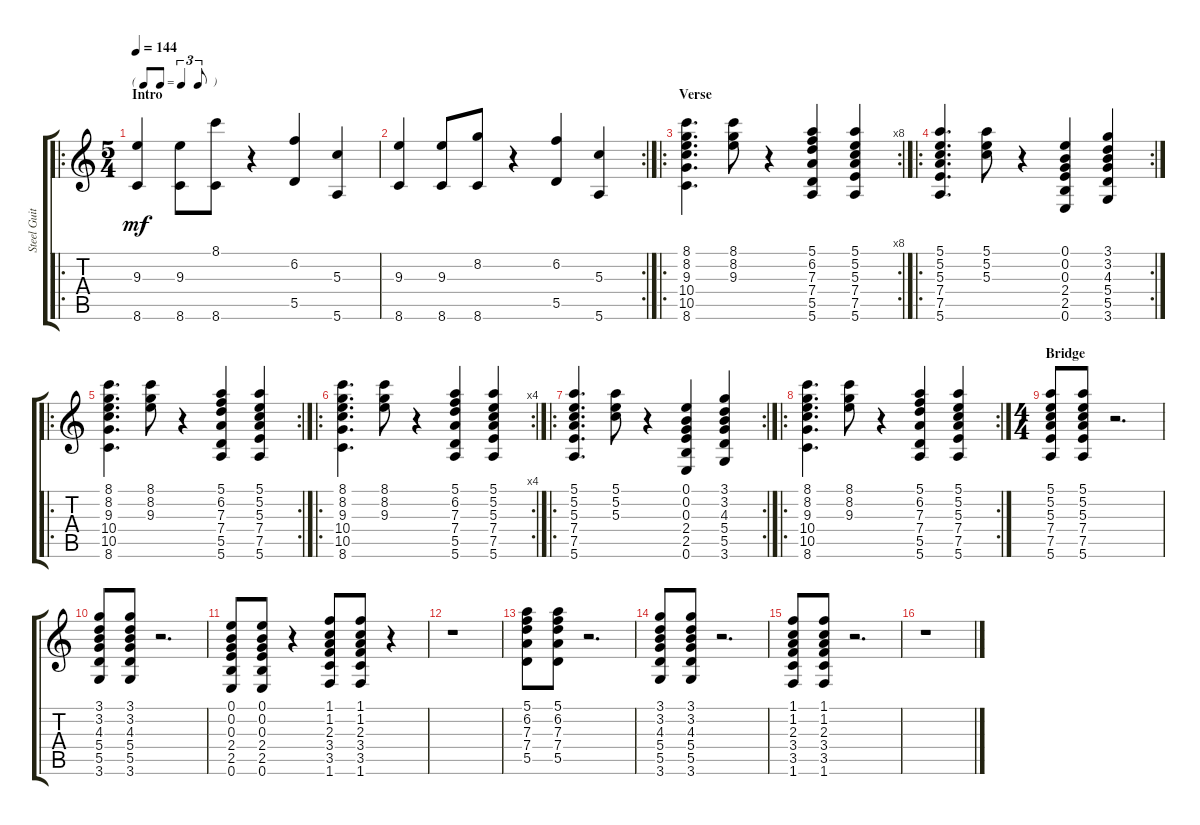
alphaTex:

\track ("Steel Guitar" "Steel Guit") {instrument acousticguitarsteel}
\staff {score tabs}
\tuning (E4 B3 G3 D3 A2 E2) {hide}
\ro
\ts (5 4)
\tf triplet8th
\section ("" "Intro")
\tempo 144
\clef g2
\ks c
(9.3 8.6).4{dy mf instrument acousticguitarsteel} (9.3 8.6).8 (8.1 8.6).8 r.4 (6.2 5.5).4 (5.3 5.6).4 |
\rc 2
(9.3 8.6).4 (9.3 8.6).8 (8.2 8.6).8 r.4 (6.2 5.5).4 (5.3 5.6).4 |
\ro
\rc 8
\section ("" "Verse")
(8.1 8.2 9.3 10.4 10.5 8.6).4{d} (8.1 8.2 9.3).8 r.4 (5.1 6.2 7.3 7.4 5.5 5.6).4 (5.1 5.2 5.3 7.4 7.5 5.6).4 |
\ro
\rc 2
(5.1 5.2 5.3 7.4 7.5 5.6).4{d} (5.1 5.2 5.3).8 r.4 (0.1 0.2 0.3 2.4 2.5 0.6).4 (3.1 3.2 4.3 5.4 5.5 3.6).4 |
\ro
\rc 2
(8.1 8.2 9.3 10.4 10.5 8.6).4{d} (8.1 8.2 9.3).8 r.4 (5.1 6.2 7.3 7.4 5.5 5.6).4 (5.1 5.2 5.3 7.4 7.5 5.6).4 |
\ro
\rc 4
(8.1 8.2 9.3 10.4 10.5 8.6).4{d} (8.1 8.2 9.3).8 r.4 (5.1 6.2 7.3 7.4 5.5 5.6).4 (5.1 5.2 5.3 7.4 7.5 5.6).4 |
\ro
\rc 2
(5.1 5.2 5.3 7.4 7.5 5.6).4{d} (5.1 5.2 5.3).8 r.4 (0.1 0.2 0.3 2.4 2.5 0.6).4 (3.1 3.2 4.3 5.4 5.5 3.6).4 |
\ro
\rc 2
(8.1 8.2 9.3 10.4 10.5 8.6).4{d} (8.1 8.2 9.3).8 r.4 (5.1 6.2 7.3 7.4 5.5 5.6).4 (5.1 5.2 5.3 7.4 7.5 5.6).4 |
\ts (4 4)
\section ("" "Bridge")
(5.1 5.2 5.3 7.4 7.5 5.6).8 (5.1 5.2 5.3 7.4 7.5 5.6).8 r.2{d} |
(3.1 3.2 4.3 5.4 5.5 3.6).8 (3.1 3.2 4.3 5.4 5.5 3.6).8 r.2{d} |
(0.1 0.2 0.3 2.4 2.5 0.6).8 (0.1 0.2 0.3 2.4 2.5 0.6).8 r.4 (1.1 1.2 2.3 3.4 3.5 1.6).8 (1.1 1.2 2.3 3.4 3.5 1.6).8 r.4 |
r.1 |
(5.1 6.2 7.3 7.4 5.5).8 (5.1 6.2 7.3 7.4 5.5).8 r.2{d} |
(3.1 3.2 4.3 5.4 5.5 3.6).8 (3.1 3.2 4.3 5.4 5.5 3.6).8 r.2{d} |
(1.1 1.2 2.3 3.4 3.5 1.6).8 (1.1 1.2 2.3 3.4 3.5 1.6).8 r.2{d} |
r.1
